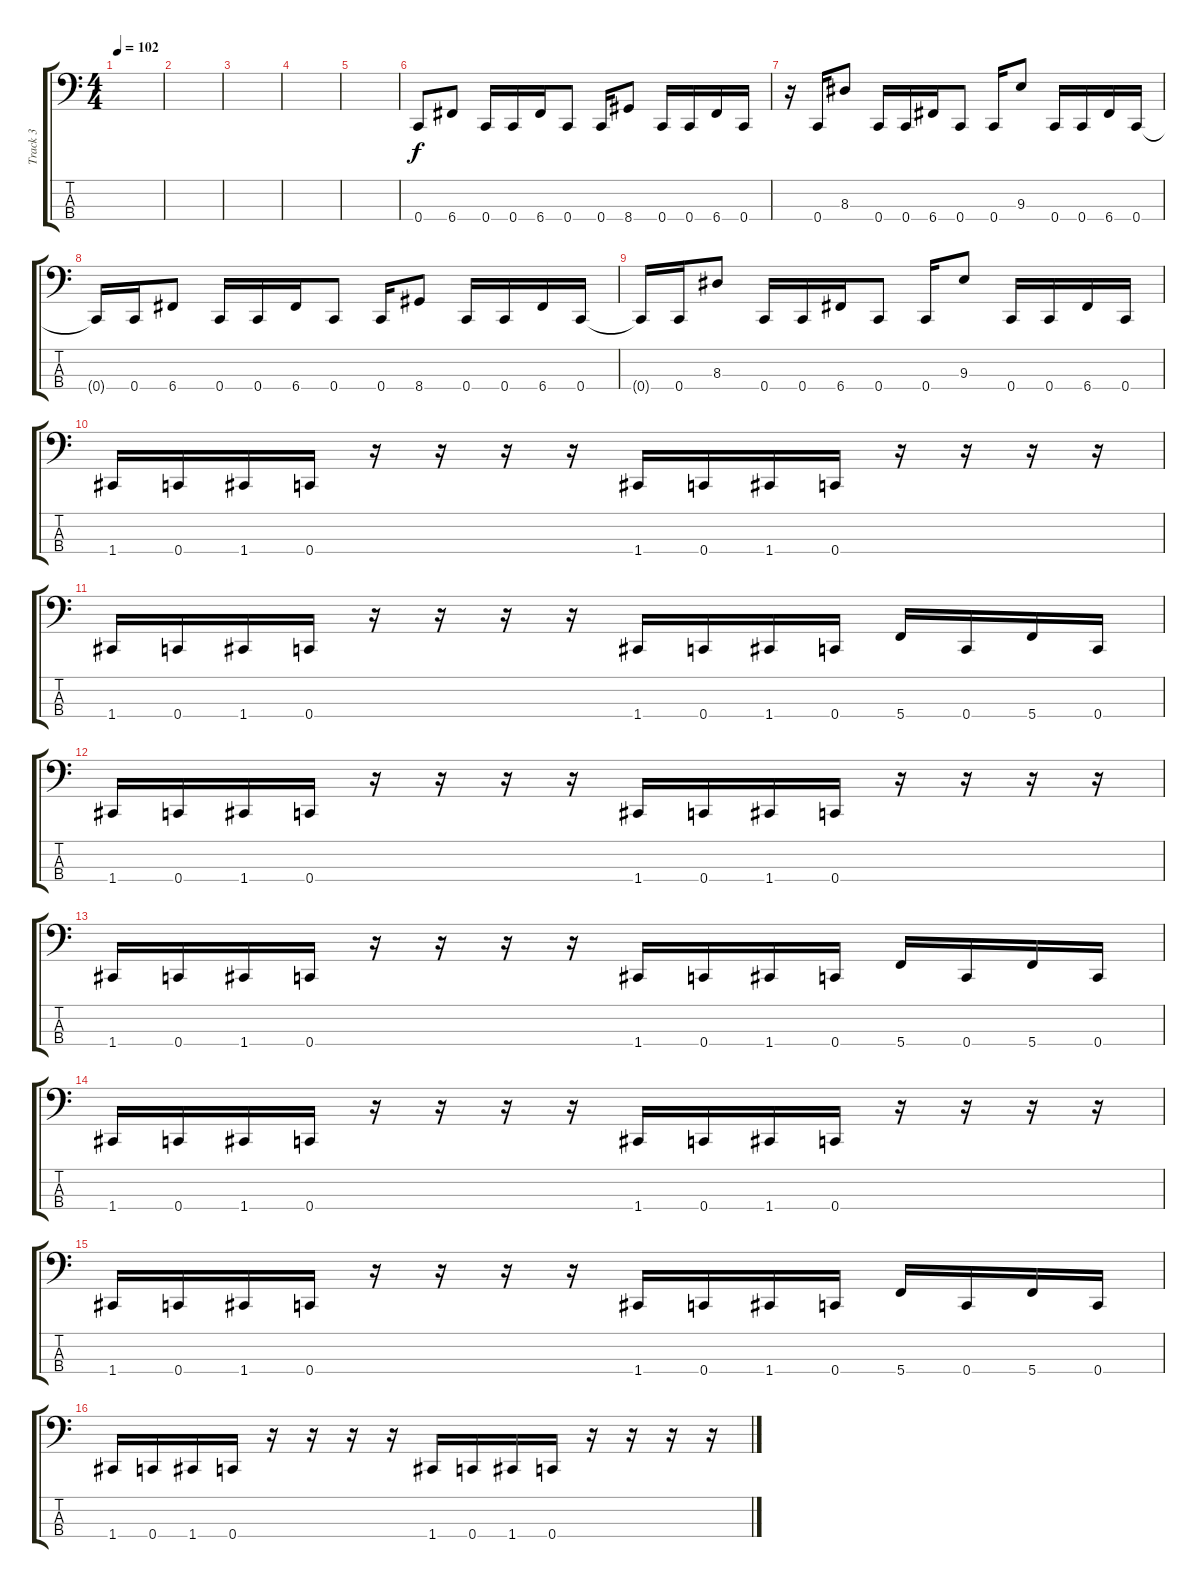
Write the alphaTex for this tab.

\track ("Track 3" "Track 3") {instrument electricbassfinger}
\staff {score tabs}
\tuning (F2 C2 G1 C1) {hide}
\ts (4 4)
\tempo 102
\clef f4
\ks c
|
|
|
|
|
0.4.8 6.4.8 0.4.16 0.4.16 6.4.16 0.4.8 0.4.16 8.4.8 0.4.16 0.4.16 6.4.16 0.4.16 |
r.16 0.4.16 8.3.8 0.4.16 0.4.16 6.4.16 0.4.8 0.4.16 9.3.8 0.4.16 0.4.16 6.4.16 0.4.16 |
0.4{t}.16 0.4.16 6.4.8 0.4.16 0.4.16 6.4.16 0.4.8 0.4.16 8.4.8 0.4.16 0.4.16 6.4.16 0.4.16 |
0.4{t}.16 0.4.16 8.3.8 0.4.16 0.4.16 6.4.16 0.4.8 0.4.16 9.3.8 0.4.16 0.4.16 6.4.16 0.4.16 |
1.4.16 0.4.16 1.4.16 0.4.16 r.16 r.16 r.16 r.16 1.4.16 0.4.16 1.4.16 0.4.16 r.16 r.16 r.16 r.16 |
1.4.16 0.4.16 1.4.16 0.4.16 r.16 r.16 r.16 r.16 1.4.16 0.4.16 1.4.16 0.4.16 5.4.16 0.4.16 5.4.16 0.4.16 |
1.4.16 0.4.16 1.4.16 0.4.16 r.16 r.16 r.16 r.16 1.4.16 0.4.16 1.4.16 0.4.16 r.16 r.16 r.16 r.16 |
1.4.16 0.4.16 1.4.16 0.4.16 r.16 r.16 r.16 r.16 1.4.16 0.4.16 1.4.16 0.4.16 5.4.16 0.4.16 5.4.16 0.4.16 |
1.4.16 0.4.16 1.4.16 0.4.16 r.16 r.16 r.16 r.16 1.4.16 0.4.16 1.4.16 0.4.16 r.16 r.16 r.16 r.16 |
1.4.16 0.4.16 1.4.16 0.4.16 r.16 r.16 r.16 r.16 1.4.16 0.4.16 1.4.16 0.4.16 5.4.16 0.4.16 5.4.16 0.4.16 |
1.4.16 0.4.16 1.4.16 0.4.16 r.16 r.16 r.16 r.16 1.4.16 0.4.16 1.4.16 0.4.16 r.16 r.16 r.16 r.16
